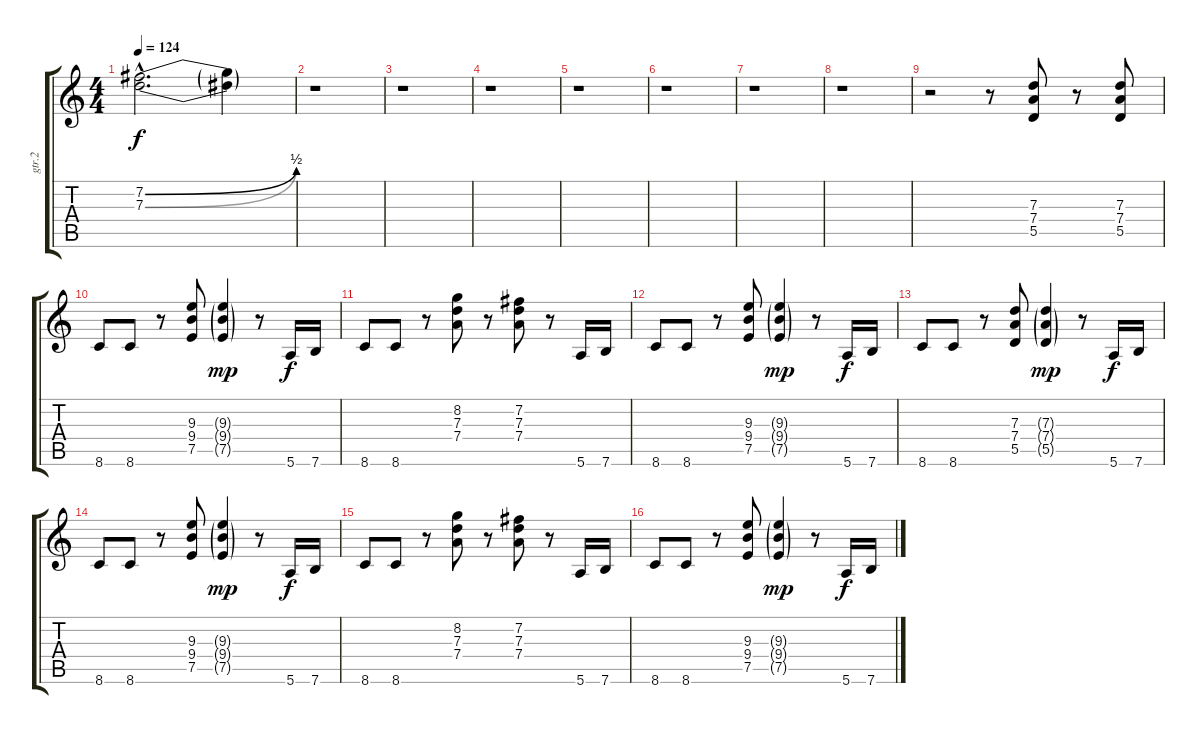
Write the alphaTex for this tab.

\track ("gtr.2" "gtr.2") {instrument distortionguitar}
\staff {score tabs}
\tuning (E4 B3 G3 D3 A2 E2) {hide}
\ts (4 4)
\tempo 124
\clef g2
\ks c
(7.2{be (bend 0 0 60 2) hac} 7.3{be (bend 0 0 60 2) hac}).2{d dy f} (7.2{t} 7.3{t}).4 |
r.1 |
r.1 |
r.1 |
r.1 |
r.1 |
r.1 |
r.1 |
r.2 r.8 (7.3 7.4 5.5).8 r.8 (7.3 7.4 5.5).8 |
8.6.8 8.6.8 r.8 (9.3 9.4 7.5).8 (9.3{g} 9.4{g} 7.5{g}).4{dy mp} r.8 5.6.16{dy f} 7.6.16 |
8.6.8 8.6.8 r.8 (8.2 7.3 7.4).8 r.8 (7.2 7.3 7.4).8 r.8 5.6.16 7.6.16 |
8.6.8 8.6.8 r.8 (9.3 9.4 7.5).8 (9.3{g} 9.4{g} 7.5{g}).4{dy mp} r.8 5.6.16{dy f} 7.6.16 |
8.6.8 8.6.8 r.8 (7.3 7.4 5.5).8 (7.3{g} 7.4{g} 5.5{g}).4{dy mp} r.8 5.6.16{dy f} 7.6.16 |
8.6.8 8.6.8 r.8 (9.3 9.4 7.5).8 (9.3{g} 9.4{g} 7.5{g}).4{dy mp} r.8 5.6.16{dy f} 7.6.16 |
8.6.8 8.6.8 r.8 (8.2 7.3 7.4).8 r.8 (7.2 7.3 7.4).8 r.8 5.6.16 7.6.16 |
8.6.8 8.6.8 r.8 (9.3 9.4 7.5).8 (9.3{g} 9.4{g} 7.5{g}).4{dy mp} r.8 5.6.16{dy f} 7.6.16
